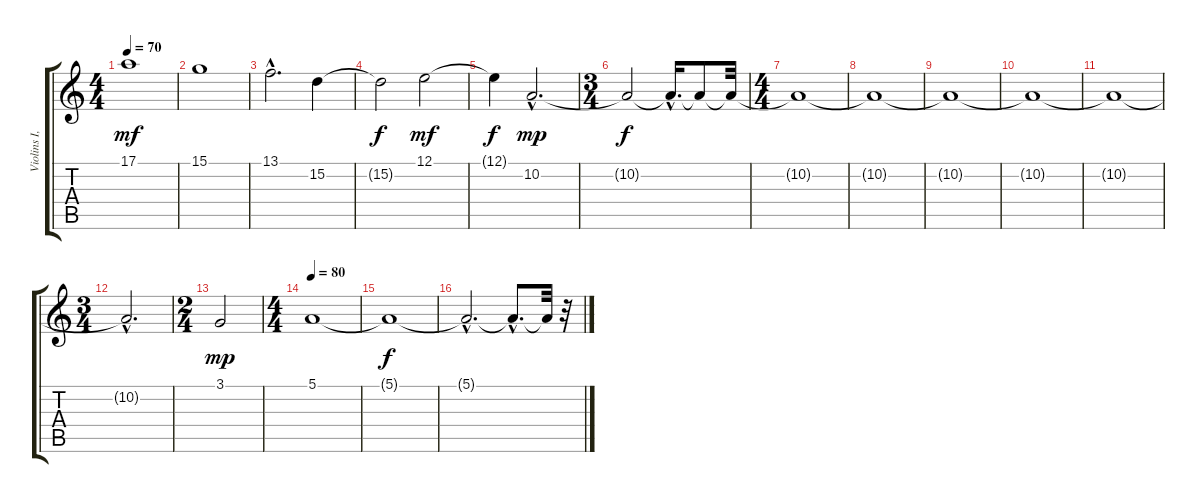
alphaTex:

\track ("Violins I, II       " "Violins I,") {instrument stringensemble2}
\staff {score tabs}
\tuning (E4 B3 G3 D3 A2 E2) {hide}
\ts (4 4)
\tempo 70
\tempo 100
\tempo 70
\clef g2
\ks c
17.1.1{dy mf instrument stringensemble1} |
15.1.1 |
13.1{hac}.2{d} 15.2.4 |
15.2{t}.2{dy f} 12.1.2{dy mf} |
12.1{t}.4{dy f} 10.2{hac}.2{d dy mp} |
\ts (3 4)
10.2{t}.2{dy f} 10.2{hac t}.16{d} 10.2{t}.8 10.2{t}.32 |
\ts (4 4)
10.2{t}.1 |
10.2{t}.1 |
10.2{t}.1 |
10.2{t}.1 |
10.2{t}.1 |
\ts (3 4)
10.2{hac t}.2{d} |
\ts (2 4)
3.1.2{dy mp} |
\ts (4 4)
\tempo 80
5.1.1 |
5.1{t}.1{dy f} |
5.1{hac t}.2{d} 5.1{hac t}.8{d} 5.1{t}.32 r.32
